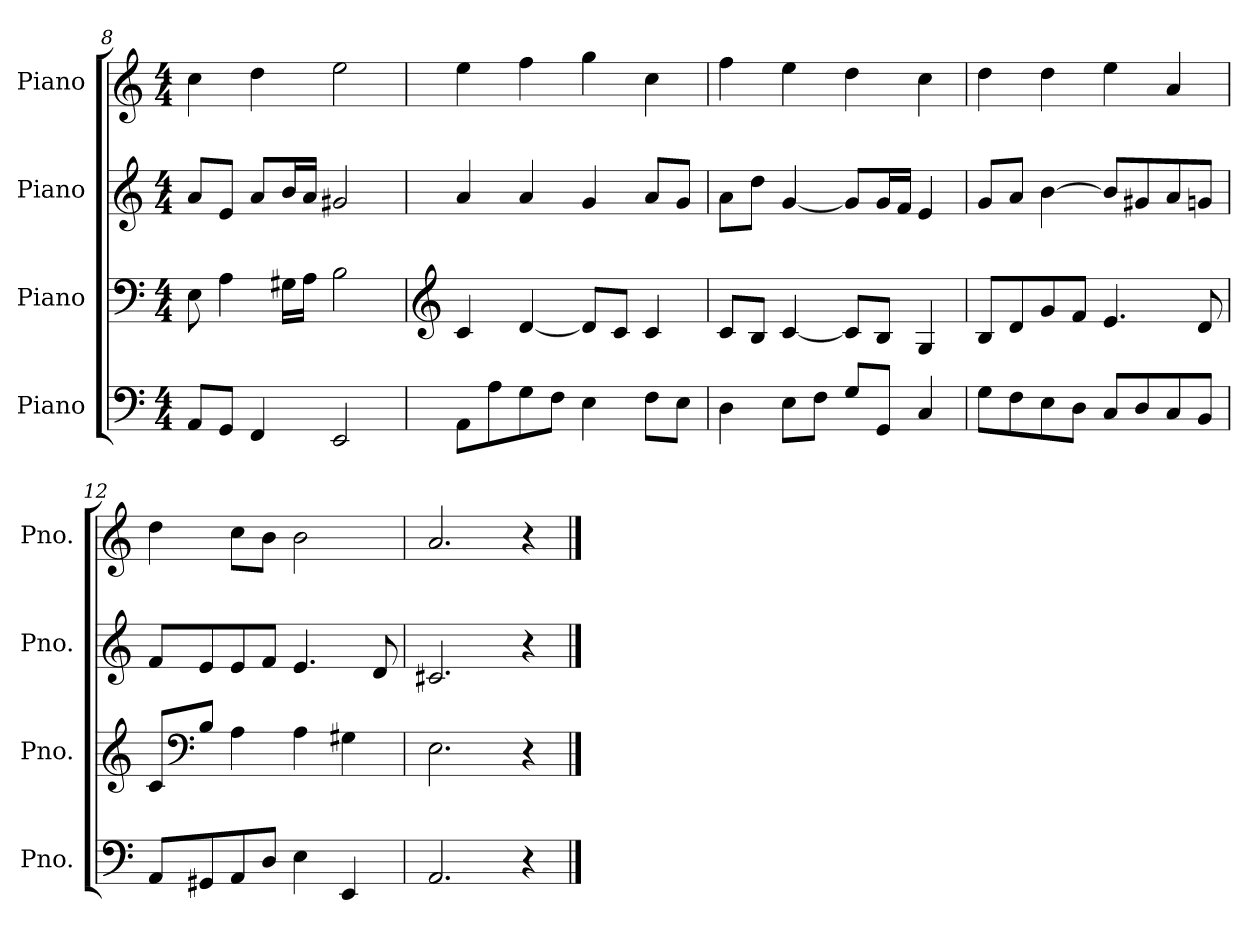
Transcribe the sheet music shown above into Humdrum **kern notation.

**kern	**kern	**kern	**kern
*part4	*part3	*part2	*part1
*staff4	*staff3	*staff2	*staff1
*I"Piano	*I"Piano	*I"Piano	*I"Piano
*I'Pno.	*I'Pno.	*I'Pno.	*I'Pno.
*clefF4	*clefF4	*clefG2	*clefG2
*k[]	*k[]	*k[]	*k[]
*M4/4	*M4/4	*M4/4	*M4/4
=8	=8	=8	=8
8AA/L	8E\	8a/L	4cc\
8GG/J	4A\	8e/J	.
4FF/	.	8a/L	4dd\
.	16G#X\LL	16b/L	.
.	16A\JJ	16a/JJ	.
2EE/	2B\	2g#X/	2ee\
!!LO:LB:g=z
=9	=9	=9	=9
*	*clefG2	*	*
8AA\L	4c/	4a/	4ee\
8A\	.	.	.
8G\	[4d/	4a/	4ff\
8F\J	.	.	.
4E\	8d/L]	4g/	4gg\
.	8c/J	.	.
8F\L	4c/	8a/L	4cc\
8E\J	.	8g/J	.
=10	=10	=10	=10
4D\	8c/L	8a\L	4ff\
.	8B/J	8dd\J	.
8E\L	[4c/	[4g/	4ee\
8F\J	.	.	.
8G/L	8c/L]	8g/L]	4dd\
8GG/J	8B/J	16g/L	.
.	.	16f/JJ	.
4C/	4G/	4e/	4cc\
=11	=11	=11	=11
8G\L	8B/L	8g/L	4dd\
8F\	8d/	8a/J	.
8E\	8g/	[4b\	4dd\
8D\J	8f/J	.	.
8C/L	4.e/	8b/L]	4ee\
8D/	.	8g#X/	.
8C/	.	8a/	4a/
8BB/J	8d/	8gn/J	.
=12	=12	=12	=12
8AA/L	8c/L	8f/L	4dd\
*	*clefF4	*	*
8GG#X/	8B/J	8e/	.
8AA/	4A\	8e/	8cc\L
8D/J	.	8f/J	8b\J
4E\	4A\	4.e/	2b\
4EE/	4G#X\	.	.
.	.	8d/	.
=13	=13	=13	=13
2.AA/	2.E\	2.c#X/	2.a/
4r	4r	4r	4r
==	==	==	==
*-	*-	*-	*-
